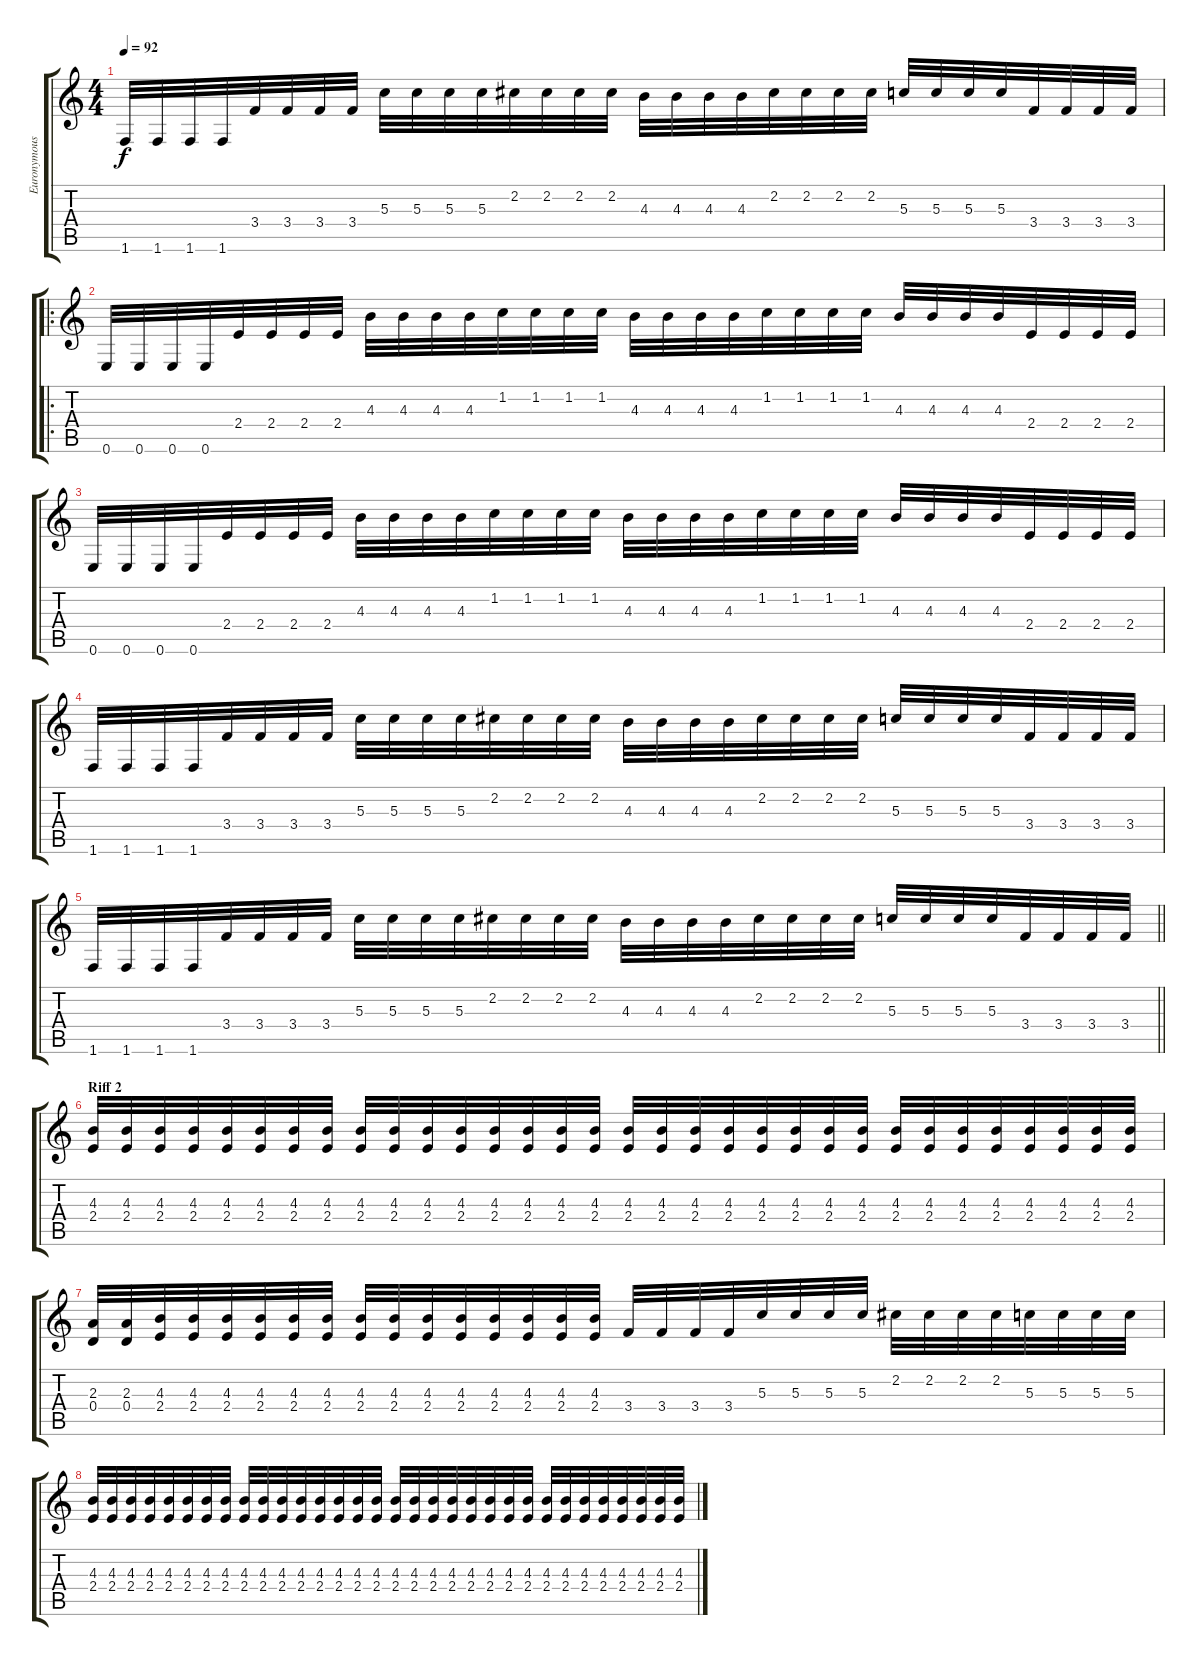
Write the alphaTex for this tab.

\track ("Euronymous Lead" "Euronymous") {instrument distortionguitar}
\staff {score tabs}
\tuning (E4 B3 G3 D3 A2 E2) {hide}
\ts (4 4)
\tempo 92
\clef g2
\ks c
1.6.32{dy f} 1.6.32 1.6.32 1.6.32 3.4.32 3.4.32 3.4.32 3.4.32 5.3.32 5.3.32 5.3.32 5.3.32 2.2.32 2.2.32 2.2.32 2.2.32 4.3.32 4.3.32 4.3.32 4.3.32 2.2.32 2.2.32 2.2.32 2.2.32 5.3.32 5.3.32 5.3.32 5.3.32 3.4.32 3.4.32 3.4.32 3.4.32 |
\ro
0.6.32 0.6.32 0.6.32 0.6.32 2.4.32 2.4.32 2.4.32 2.4.32 4.3.32 4.3.32 4.3.32 4.3.32 1.2.32 1.2.32 1.2.32 1.2.32 4.3.32 4.3.32 4.3.32 4.3.32 1.2.32 1.2.32 1.2.32 1.2.32 4.3.32 4.3.32 4.3.32 4.3.32 2.4.32 2.4.32 2.4.32 2.4.32 |
0.6.32 0.6.32 0.6.32 0.6.32 2.4.32 2.4.32 2.4.32 2.4.32 4.3.32 4.3.32 4.3.32 4.3.32 1.2.32 1.2.32 1.2.32 1.2.32 4.3.32 4.3.32 4.3.32 4.3.32 1.2.32 1.2.32 1.2.32 1.2.32 4.3.32 4.3.32 4.3.32 4.3.32 2.4.32 2.4.32 2.4.32 2.4.32 |
1.6.32 1.6.32 1.6.32 1.6.32 3.4.32 3.4.32 3.4.32 3.4.32 5.3.32 5.3.32 5.3.32 5.3.32 2.2.32 2.2.32 2.2.32 2.2.32 4.3.32 4.3.32 4.3.32 4.3.32 2.2.32 2.2.32 2.2.32 2.2.32 5.3.32 5.3.32 5.3.32 5.3.32 3.4.32 3.4.32 3.4.32 3.4.32 |
\barLineRight lightlight
1.6.32 1.6.32 1.6.32 1.6.32 3.4.32 3.4.32 3.4.32 3.4.32 5.3.32 5.3.32 5.3.32 5.3.32 2.2.32 2.2.32 2.2.32 2.2.32 4.3.32 4.3.32 4.3.32 4.3.32 2.2.32 2.2.32 2.2.32 2.2.32 5.3.32 5.3.32 5.3.32 5.3.32 3.4.32 3.4.32 3.4.32 3.4.32 |
\section ("" "Riff 2")
(4.3 2.4).32 (4.3 2.4).32 (4.3 2.4).32 (4.3 2.4).32 (4.3 2.4).32 (4.3 2.4).32 (4.3 2.4).32 (4.3 2.4).32 (4.3 2.4).32 (4.3 2.4).32 (4.3 2.4).32 (4.3 2.4).32 (4.3 2.4).32 (4.3 2.4).32 (4.3 2.4).32 (4.3 2.4).32 (4.3 2.4).32 (4.3 2.4).32 (4.3 2.4).32 (4.3 2.4).32 (4.3 2.4).32 (4.3 2.4).32 (4.3 2.4).32 (4.3 2.4).32 (4.3 2.4).32 (4.3 2.4).32 (4.3 2.4).32 (4.3 2.4).32 (4.3 2.4).32 (4.3 2.4).32 (4.3 2.4).32 (4.3 2.4).32 |
(2.3 0.4).32 (2.3 0.4).32 (4.3 2.4).32 (4.3 2.4).32 (4.3 2.4).32 (4.3 2.4).32 (4.3 2.4).32 (4.3 2.4).32 (4.3 2.4).32 (4.3 2.4).32 (4.3 2.4).32 (4.3 2.4).32 (4.3 2.4).32 (4.3 2.4).32 (4.3 2.4).32 (4.3 2.4).32 3.4.32 3.4.32 3.4.32 3.4.32 5.3.32 5.3.32 5.3.32 5.3.32 2.2.32 2.2.32 2.2.32 2.2.32 5.3.32 5.3.32 5.3.32 5.3.32 |
(4.3 2.4).32 (4.3 2.4).32 (4.3 2.4).32 (4.3 2.4).32 (4.3 2.4).32 (4.3 2.4).32 (4.3 2.4).32 (4.3 2.4).32 (4.3 2.4).32 (4.3 2.4).32 (4.3 2.4).32 (4.3 2.4).32 (4.3 2.4).32 (4.3 2.4).32 (4.3 2.4).32 (4.3 2.4).32 (4.3 2.4).32 (4.3 2.4).32 (4.3 2.4).32 (4.3 2.4).32 (4.3 2.4).32 (4.3 2.4).32 (4.3 2.4).32 (4.3 2.4).32 (4.3 2.4).32 (4.3 2.4).32 (4.3 2.4).32 (4.3 2.4).32 (4.3 2.4).32 (4.3 2.4).32 (4.3 2.4).32 (4.3 2.4).32
